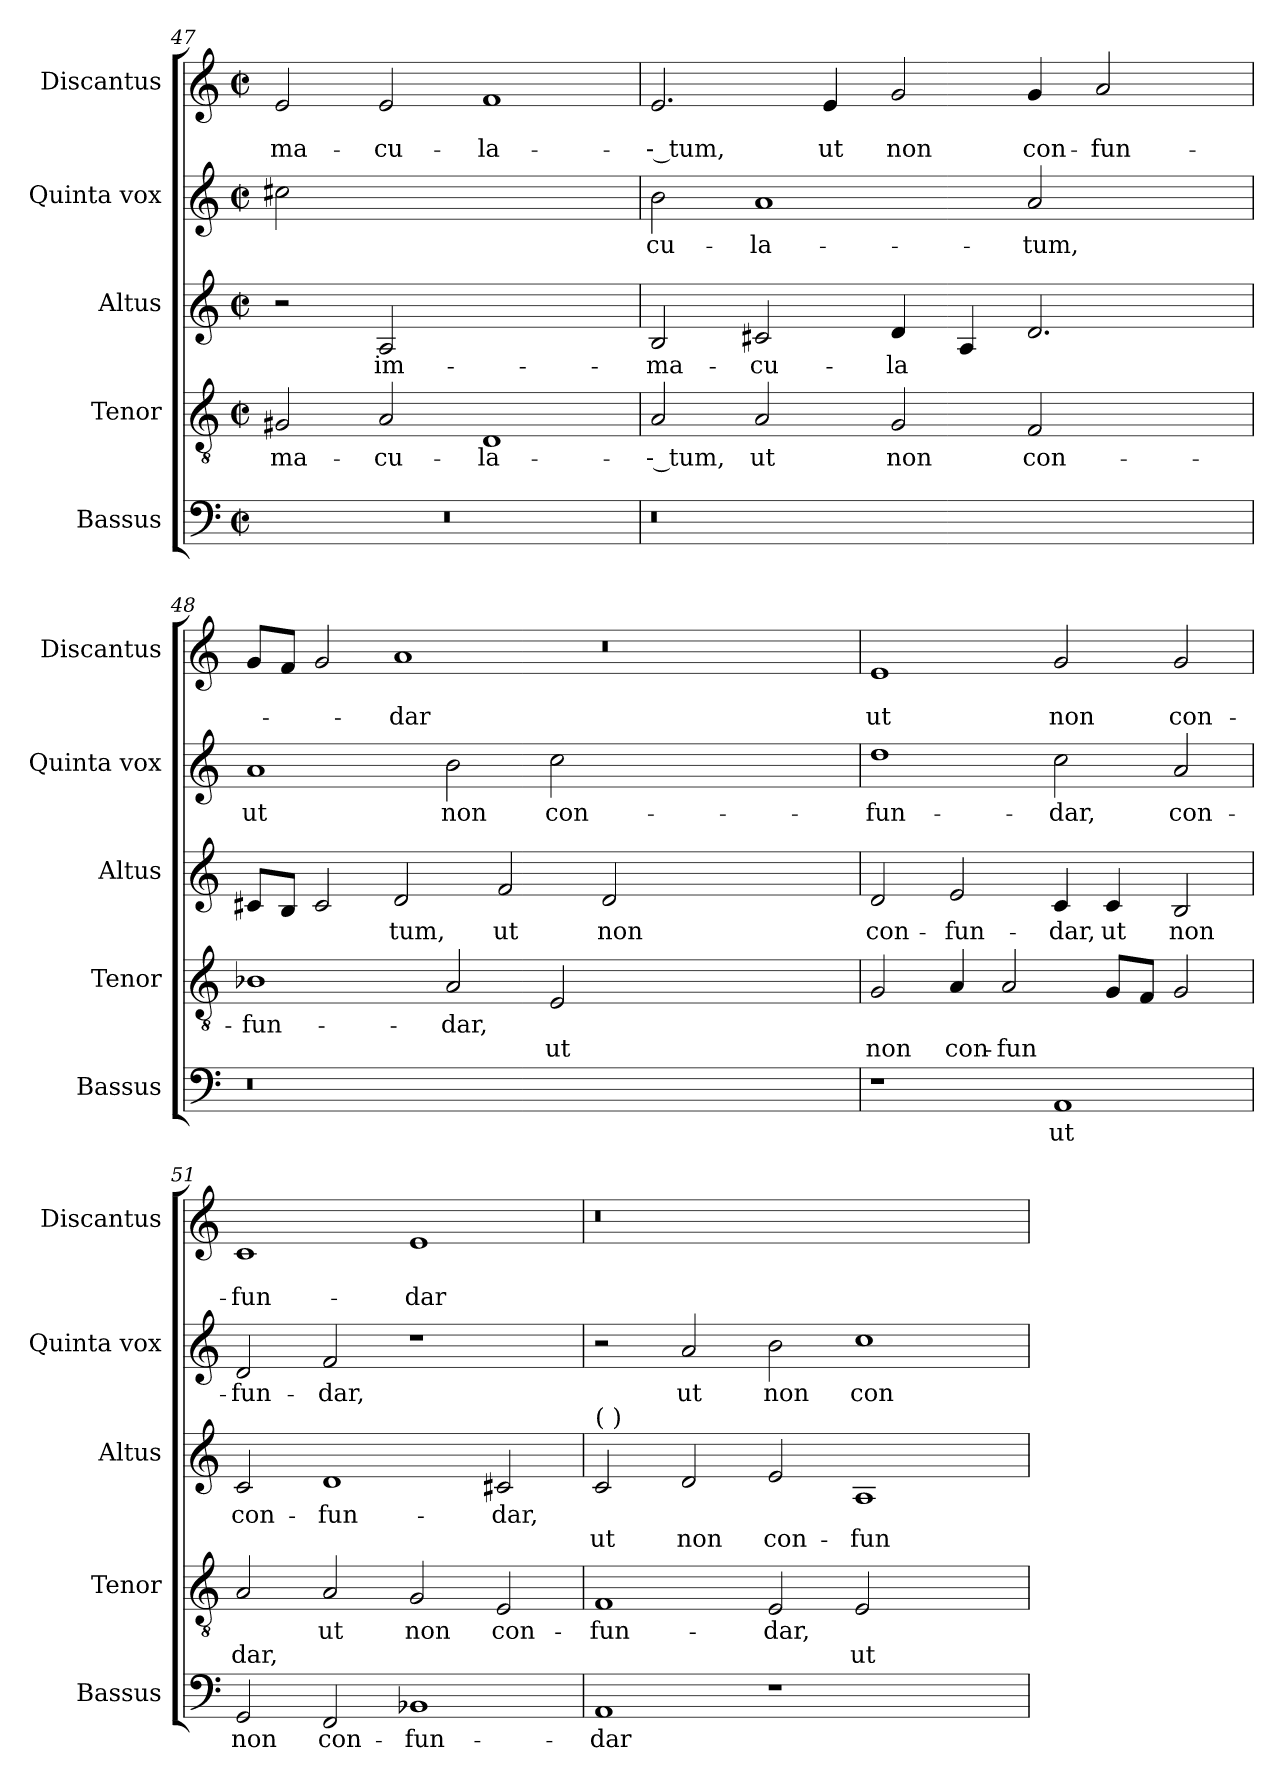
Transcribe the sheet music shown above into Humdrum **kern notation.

**kern	**text	**kern	**text	**text	**kern	**text	**text	**kern	**text	**kern	**text
*part5	*part5	*part4	*part4	*part4	*part3	*part3	*part3	*part2	*part2	*part1	*part1
*staff5	*staff5	*staff4	*staff4	*staff4	*staff3	*staff3	*staff3	*staff2	*staff2	*staff1	*staff1
*I"Bassus	*	*I"Tenor	*	*	*I"Altus	*	*	*I"Quinta vox	*	*I"Discantus	*
*I'Bassus	*	*I'Tenor	*	*	*I'Altus	*	*	*I'Quinta vox	*	*I'Discantus	*
!!LO:LB:g=z
*clefF4	*	*clefGv2	*	*	*clefG2	*	*	*clefG2	*	*clefG2	*
*k[]	*	*k[]	*	*	*k[]	*	*	*k[]	*	*k[]	*
*C:	*	*C:	*	*	*C:	*	*	*C:	*	*C:	*
*M4/2	*	*M4/2	*	*	*M4/2	*	*	*M4/2	*	*M4/2	*
*met(c|)	*	*met(c|)	*	*	*met(c|)	*	*	*met(c|)	*	*met(c|)	*
=47	=47	=47	=47	=47	=47	=47	=47	=47	=47	=47	=47
!	!	!	!LO:LY:b	!	!	!	!	!	!	!	!LO:LY:b
*	*	*	*	*	*	*	*	*	*	*^	*
0r	.	2G#X	-ma-	.	2r	.	.	2cc#X	.	2e	0ryy	-ma-
!	!	!	!LO:LY:b	!	!	!LO:LY:b	!	!	!	!	!	!LO:LY:b
.	.	2A	-cu-	.	2A	im-	.	1.ryy	.	2e	.	-cu-
!	!	!	!LO:LY:b	!	!	!	!	!	!	!	!	!LO:LY:b
.	.	1D	-la-	.	1ryy	.	.	.	.	1f	.	-la-
!!LO:LB:g=z	!!
=48	=48	=48	=48	=48	=48	=48	=48	=48	=48	=48	=48	=48
!	!	!	!LO:LY:b	!	!	!LO:LY:b	!	!	!LO:LY:b	!	!	!LO:LY:b
0r	.	2A	-- tum,	.	2B	-ma-	.	2b	cu-	2.e	1ryy	-- tum,
!	!	!	!LO:LY:b	!	!	!LO:LY:b	!	!	!LO:LY:b	!	!	!
.	.	2A	ut	.	2c#X	-cu-	.	1a	-la-	.	.	.
!	!	!	!	!	!	!	!	!	!	!	!	!LO:LY:b
.	.	.	.	.	.	.	.	.	.	4e	.	ut
!	!	!	!LO:LY:b	!	!	!LO:LY:b	!	!	!	!	!	!LO:LY:b
.	.	2G	non	.	4d	-la	.	.	.	2g	2ryy	non
.	.	.	.	.	4A	.	.	.	.	.	.	.
!	!	!	!LO:LY:b	!	!	!	!	!	!LO:LY:b	!	!	!LO:LY:b
.	.	2F	con-	.	2.d	.	.	2a	-tum,	4g	4ryy	con-
!	!	!	!	!	!	!	!	!	!	!	!	!LO:LY:b
.	.	.	.	.	.	.	.	.	.	2a	8ryy	-fun-
.	.	.	.	.	.	.	.	.	.	.	8ryy	.
4ryy	.	4ryy	.	.	.	.	.	4ryy	.	.	4ryy	.
=48	=48	=48	=48	=48	=48	=48	=48	=48	=48	=48	=48	=48
!	!	!	!LO:LY:b	!	!	!	!	!	!LO:LY:b	!	!	!
0r	.	1B-	-fun-	.	8c#L	.	.	1a	ut	8gL	4%15ryy	.
.	.	.	.	.	8BJ	.	.	.	.	8fJ	.	.
.	.	.	.	.	2c#	.	.	.	.	2g	.	.
!	!	!	!	!	!	!LO:LY:b	!	!	!	!	!	!LO:LY:b
.	.	.	.	.	2d	tum,	.	.	.	1a	.	-dar
!	!	!	!LO:LY:b	!	!	!	!	!	!LO:LY:b	!	!	!
.	.	2A	-dar,	.	.	.	.	2b	non	.	.	.
!	!	!	!	!	!	!LO:LY:b	!	!	!	!	!	!
.	.	.	.	.	2f	ut	.	.	.	.	.	.
!	!	!	!	!LO:LY:b	!	!	!	!	!LO:LY:b	!	!	!
.	.	2E	.	ut	.	.	.	2cc	con-	.	.	.
!	!	!	!	!	!	!LO:LY:b	!	!	!	!	!	!
.	.	.	.	.	2d	non	.	.	.	0r	.	.
1..ryy	.	1..ryy	.	.	.	.	.	1..ryy	.	.	.	.
.	.	.	.	.	1.ryy	.	.	.	.	.	.	.
=50	=50	=50	=50	=50	=50	=50	=50	=50	=50	=50	=50	=50
!	!	!	!	!LO:LY:b	!	!LO:LY:b	!	!	!LO:LY:b	!	!	!LO:LY:b
1r	.	2G	.	non	2d	con-	.	1dd	-fun-	1e	0ryy	ut
!	!	!	!	!LO:LY:b	!	!LO:LY:b	!	!	!	!	!	!
.	.	4A	.	con-	2e	-fun-	.	.	.	.	.	.
!	!	!	!	!LO:LY:b	!	!	!	!	!	!	!	!
.	.	2A	.	-fun	.	.	.	.	.	.	.	.
!	!LO:LY:b	!	!	!	!	!LO:LY:b	!	!	!LO:LY:b	!	!	!LO:LY:b
1AA	ut	.	.	.	4c	-dar,	.	2cc	-dar,	2g	.	non
!	!	!	!	!	!	!LO:LY:b	!	!	!	!	!	!
.	.	8GL	.	.	4c	ut	.	.	.	.	.	.
.	.	8FJ	.	.	.	.	.	.	.	.	.	.
!	!	!	!	!	!	!LO:LY:b	!	!	!LO:LY:b	!	!	!LO:LY:b
.	.	2G	.	.	2B	non	.	2a	con-	2g	.	con-
=51	=51	=51	=51	=51	=51	=51	=51	=51	=51	=51	=51	=51
!	!LO:LY:b	!	!	!LO:LY:b	!	!LO:LY:b	!	!	!LO:LY:b	!	!	!LO:LY:b
2GG	non	2A	.	dar,	2c	con-	.	2d	-fun-	1c	0ryy	-fun-
!	!LO:LY:b	!	!LO:LY:b	!	!	!LO:LY:b	!	!	!LO:LY:b	!	!	!
2FF	con-	2A	ut	.	1d	-fun-	.	2f	-dar,	.	.	.
!	!LO:LY:b	!	!LO:LY:b	!	!	!	!	!	!	!	!	!LO:LY:b
1BB-X	-fun-	2G	non	.	.	.	.	1r	.	1e	.	-dar
!	!	!	!LO:LY:b	!	!	!LO:LY:b	!	!	!	!	!	!
.	.	2E	con-	.	2c#X	-dar,	.	.	.	.	.	.
*	*	*	*	*	*	*	*	*	*	*v	*v	*
!!LO:LB:g=z
=52	=52	=52	=52	=52	=52	=52	=52	=52	=52	=52	=52
!	!	!	!	!	!LO:TX:a:t=(  )	!	!	!	!	!	!
!	!LO:LY:b	!	!LO:LY:b	!	!	!	!LO:LY:b	!	!	!	!
1AA	-dar	1F	-fun-	.	2c	.	ut	2r	.	0r	.
!	!	!	!	!	!	!	!LO:LY:b	!	!LO:LY:b	!	!
.	.	.	.	.	2d	.	non	2a	ut	.	.
!	!	!	!LO:LY:b	!	!	!	!LO:LY:b	!	!LO:LY:b	!	!
1r	.	2E	-dar,	.	2e	.	con-	2b	non	.	.
!	!	!	!	!LO:LY:b	!	!	!LO:LY:b	!	!LO:LY:b	!	!
.	.	2E	.	ut	1A	.	-fun-	1cc	con-	.	.
2ryy	.	2ryy	.	.	.	.	.	.	.	2ryy	.
=	=	=	=	=	=	=	=	=	=	=	=
*-	*-	*-	*-	*-	*-	*-	*-	*-	*-	*-	*-
